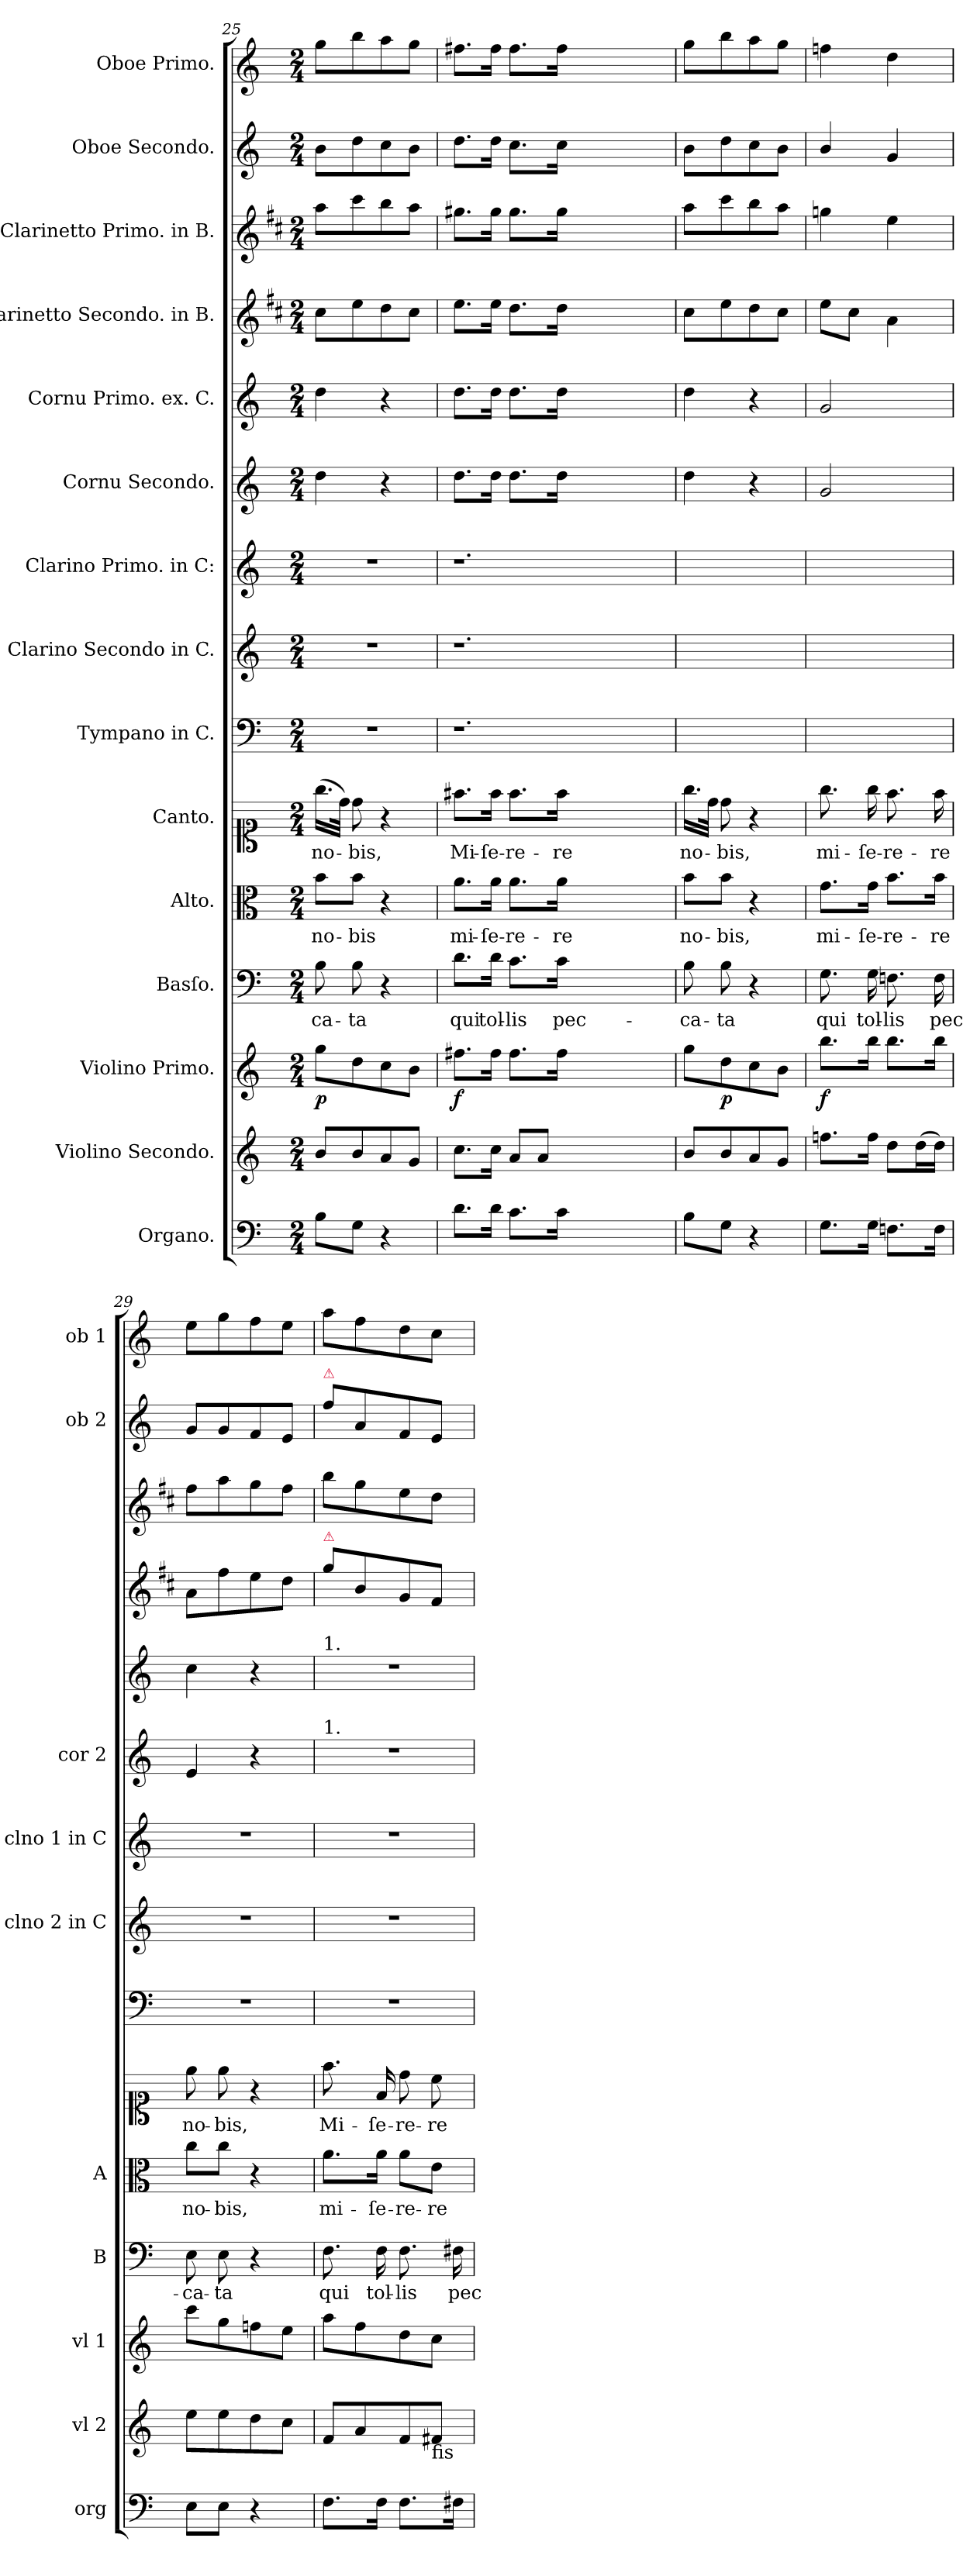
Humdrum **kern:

**kern	**kern	**kern	**dynam	**kern	**text	**kern	**text	**kern	**text	**kern	**kern	**kern	**kern	**kern	**kern	**kern	**kern	**kern
*part15	*part14	*part13	*part13	*part12	*part12	*part11	*part11	*part10	*part10	*part9	*part8	*part7	*part6	*part5	*part4	*part3	*part2	*part1
*staff15	*staff14	*staff13	*staff13	*staff12	*staff12	*staff11	*staff11	*staff10	*staff10	*staff9	*staff8	*staff7	*staff6	*staff5	*staff4	*staff3	*staff2	*staff1
*I"Organo.	*I"Violino Secondo.	*I"Violino Primo.	*	*I"Basſo.	*	*I"Alto.	*	*I"Canto.	*	*I"Tympano in C.	*I"Clarino Secondo in C.	*I"Clarino Primo. in C:	*I"Cornu Secondo.	*I"Cornu Primo. ex. C.	*I"Clarinetto Secondo. in B.	*I"Clarinetto Primo. in B.	*I"Oboe Secondo.	*I"Oboe Primo.
*I'org	*I'vl 2	*I'vl 1	*	*I'B	*	*I'A	*	*	*	*	*I'clno 2 in C	*I'clno 1 in C	*I'cor 2	*	*	*	*I'ob 2	*I'ob 1
*clefF4	*clefG2	*clefG2	*	*clefF4	*	*clefC3	*	*clefC1	*	*clefF4	*clefG2	*clefG2	*clefG2	*clefG2	*clefG2	*clefG2	*clefG2	*clefG2
*	*	*	*	*	*	*	*	*	*	*	*	*	*	*	*ITrd1c2	*ITrd1c2	*	*
*k[]	*k[]	*k[]	*	*k[]	*	*k[]	*	*k[]	*	*k[]	*k[]	*k[]	*k[]	*k[]	*k[]	*k[]	*k[]	*k[]
*M2/4	*M2/4	*M2/4	*	*M2/4	*	*M2/4	*	*M2/4	*	*M2/4	*M2/4	*M2/4	*M2/4	*M2/4	*M2/4	*M2/4	*M2/4	*M2/4
=25	=25	=25	=25	=25	=25	=25	=25	=25	=25	=25	=25	=25	=25	=25	=25	=25	=25	=25
8B\L	8b/L	8gg\L	p	8B\	-ca-	8b\L	no-	(16.gg\LL	no-	2r	2r	2r	4dd\	4dd\	8b\L	8gg\L	8b\L	8gg\L
.	.	.	.	.	.	.	.	32dd\JJk)	.	.	.	.	.	.	.	.	.	.
8G\J	8b/	8dd\	.	8B\	-ta	8b\J	-bis	8dd\	-bis,	.	.	.	.	.	8dd\	8bb\	8dd\	8bb\
4r	8a/	8cc\	.	4r	.	4r	.	4r	.	.	.	.	4r	4r	8cc\	8aa\	8cc\	8aa\
.	8g/J	8b\J	.	.	.	.	.	.	.	.	.	.	.	.	8b\J	8gg\J	8b\J	8gg\J
=26	=26	=26	=26	=26	=26	=26	=26	=26	=26	=26	=26	=26	=26	=26	=26	=26	=26	=26
8.d\L	8.cc\L	8.ff#X\L	f	8.d\L	qui	8.a\L	mi-	8.ff#X\L	Mi-	1.r	1.r	1.r	8.dd\L	8.dd\L	8.dd\L	8.ff#X\L	8.dd\L	8.ff#X\L
16d\Jk	16cc\Jk	16ff#\Jk	.	16d\Jk	tol-	16a\Jk	-ſe-	16ff#\Jk	-ſe-	.	.	.	16dd\Jk	16dd\Jk	16dd\Jk	16ff#\Jk	16dd\Jk	16ff#\Jk
8.c\L	8a/L	8.ff#\L	.	8.c\L	-lis	8.a\L	-re-	8.ff#\L	-re-	.	.	.	8.dd\L	8.dd\L	8.cc\L	8.ff#\L	8.cc\L	8.ff#\L
.	8a/J	.	.	.	.	.	.	.	.	.	.	.	.	.	.	.	.	.
16c\Jk	.	16ff#\Jk	.	16c\Jk	pec-	16a\Jk	-re	16ff#\Jk	-re	.	.	.	16dd\Jk	16dd\Jk	16cc\Jk	16ff#\Jk	16cc\Jk	16ff#\Jk
1ryy	1ryy	1ryy	.	1ryy	.	1ryy	.	1ryy	.	.	.	.	1ryy	1ryy	1ryy	1ryy	1ryy	1ryy
=27	=27	=27	=27	=27	=27	=27	=27	=27	=27	=27	=27	=27	=27	=27	=27	=27	=27	=27
8B\L	8b/L	8gg\L	.	8B\	-ca-	8b\L	no-	16.gg\LL	no-	2ryy	2ryy	2ryy	4dd\	4dd\	8b\L	8gg\L	8b\L	8gg\L
.	.	.	.	.	.	.	.	32dd\JJk	.	.	.	.	.	.	.	.	.	.
8G\J	8b/	8dd\	p	8B\	-ta	8b\J	-bis,	8dd\	-bis,	.	.	.	.	.	8dd\	8bb\	8dd\	8bb\
4r	8a/	8cc\	.	4r	.	4r	.	4r	.	.	.	.	4r	4r	8cc\	8aa\	8cc\	8aa\
.	8g/J	8b\J	.	.	.	.	.	.	.	.	.	.	.	.	8b\J	8gg\J	8b\J	8gg\J
=28	=28	=28	=28	=28	=28	=28	=28	=28	=28	=28	=28	=28	=28	=28	=28	=28	=28	=28
!	!	!	!	!	!LO:LY:i	!	!	!	!	!	!	!	!	!	!	!	!	!
8.G\L	8.ffn\L	8.bb\L	f	8.G\	qui	8.g\L	mi-	8.gg\	mi-	2ryy	2ryy	2ryy	2g/	2g/	8dd\L	4ffn\	4b/	4ffn\
.	.	.	.	.	.	.	.	.	.	.	.	.	.	.	8b\J	.	.	.
!	!	!	!	!	!LO:LY:i	!	!	!	!	!	!	!	!	!	!	!	!	!
16G\Jk	16ff\Jk	16bb\Jk	.	16G\	tol-	16g\Jk	-ſe-	16gg\	-ſe-	.	.	.	.	.	.	.	.	.
!	!	!	!	!	!LO:LY:i	!	!	!	!	!	!	!	!	!	!	!	!	!
8.Fn\L	8dd\L	8.bb\L	.	8.Fn\	-lis	8.b\L	-re-	8.ff\	-re-	.	.	.	.	.	4g\	4dd\	4g/	4dd\
.	(16dd\L	.	.	.	.	.	.	.	.	.	.	.	.	.	.	.	.	.
!	!	!	!	!	!LO:LY:i	!	!	!	!	!	!	!	!	!	!	!	!	!
16F\Jk	16dd\JJ)	16bb\Jk	.	16F\	pec-	16b\Jk	-re	16ff\	-re	.	.	.	.	.	.	.	.	.
=29	=29	=29	=29	=29	=29	=29	=29	=29	=29	=29	=29	=29	=29	=29	=29	=29	=29	=29
!	!	!	!	!	!LO:LY:i	!	!	!	!	!	!	!	!	!	!	!	!	!
8E\L	8ee\L	8ccc\L	.	8E\	-ca-	8cc\L	no-	8ee\	no-	2r	2r	2r	4e/	4cc\	8g\L	8ee\L	8g/L	8ee\L
!	!	!	!	!	!LO:LY:i	!	!	!	!	!	!	!	!	!	!	!	!	!
8E\J	8ee\	8gg\	.	8E\	-ta	8cc\J	-bis,	8ee\	-bis,	.	.	.	.	.	8ee\	8gg\	8g/	8gg\
4r	8dd\	8ffn\	.	4r	.	4r	.	4r	.	.	.	.	4r	4r	8dd\	8ff\	8f/	8ff\
.	8cc\J	8ee\J	.	.	.	.	.	.	.	.	.	.	.	.	8cc\J	8ee\J	8e/J	8ee\J
=30	=30	=30	=30	=30	=30	=30	=30	=30	=30	=30	=30	=30	=30	=30	=30	=30	=30	=30
!	!	!	!	!	!	!	!	!	!	!	!	!	!	!	!	!	!LO:TX:a:color=crimson:t=⚠	!
!	!	!	!	!	!	!	!	!	!	!	!	!	!	!	!LO:TX:a:color=crimson:t=⚠	!	!	!
!	!	!	!	!	!	!	!	!	!	!	!	!	!	!LO:TX:a:t=1.	!	!	!	!
!	!	!	!	!	!	!	!	!	!	!	!	!	!LO:TX:a:t=1.	!	!	!	!	!
!	!	!	!	!	!LO:LY:i	!	!	!	!	!	!	!	!	!	!	!	!	!
8.F\L	8f/L	8aa\L	.	8.F\	qui	8.a\L	mi-	8.ff\	Mi-	2r	2r	2r	2r	2r	8ff\L	8aa\L	8ff\L	8aa\L
.	8a/	8ff\	.	.	.	.	.	.	.	.	.	.	.	.	8a/	8ff\	8a/	8ff\
!	!	!	!	!	!LO:LY:i	!	!	!	!	!	!	!	!	!	!	!	!	!
16F\Jk	.	.	.	16F\	tol-	16a\Jk	-ſe-	16f/	-ſe-	.	.	.	.	.	.	.	.	.
!	!	!	!	!	!LO:LY:i	!	!	!	!	!	!	!	!	!	!	!	!	!
8.F\L	8f/	8dd\	.	8.F\	-lis	8a\L	-re-	8dd\	-re-	.	.	.	.	.	8f/	8dd\	8f/	8dd\
!	!LO:TX:b:t=fis	!	!	!	!	!	!	!	!	!	!	!	!	!	!	!	!	!
.	8f#X/J	8cc\J	.	.	.	8e\J	-re	8cc\	-re	.	.	.	.	.	8e/J	8cc\J	8e/J	8cc\J
!	!	!	!	!	!LO:LY:i	!	!	!	!	!	!	!	!	!	!	!	!	!
16F#X\Jk	.	.	.	16F#X\	pec-	.	.	.	.	.	.	.	.	.	.	.	.	.
=	=	=	=	=	=	=	=	=	=	=	=	=	=	=	=	=	=	=
*-	*-	*-	*-	*-	*-	*-	*-	*-	*-	*-	*-	*-	*-	*-	*-	*-	*-	*-
